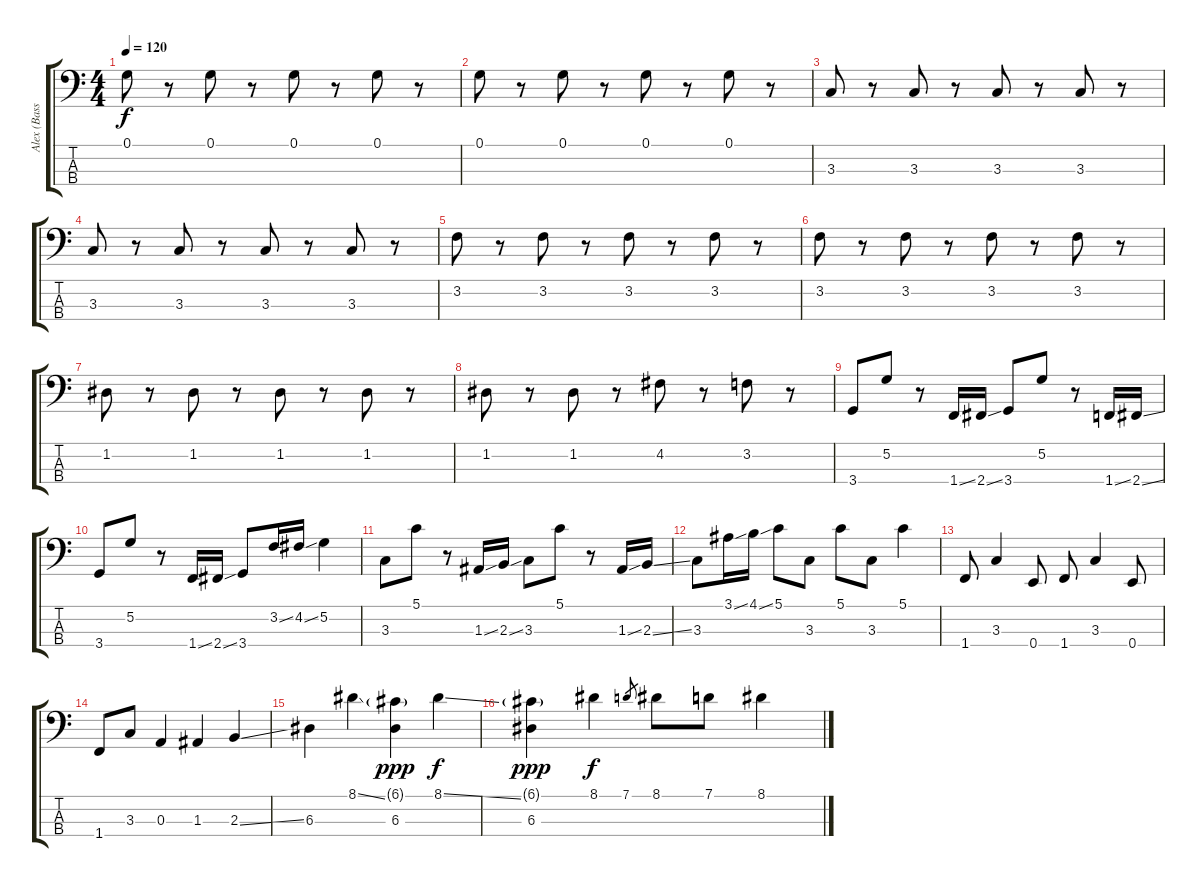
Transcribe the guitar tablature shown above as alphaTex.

\track ("Alex (Bass)" "Alex (Bass") {instrument electricbasspick}
\staff {score tabs}
\tuning (G2 D2 A1 E1) {hide}
\ts (4 4)
\tempo 120
\clef f4
\ks c
0.1.8{dy f instrument electricbasspick} r.8 0.1.8 r.8 0.1.8 r.8 0.1.8 r.8 |
0.1.8 r.8 0.1.8 r.8 0.1.8 r.8 0.1.8 r.8 |
3.3.8 r.8 3.3.8 r.8 3.3.8 r.8 3.3.8 r.8 |
3.3.8 r.8 3.3.8 r.8 3.3.8 r.8 3.3.8 r.8 |
3.2.8 r.8 3.2.8 r.8 3.2.8 r.8 3.2.8 r.8 |
3.2.8 r.8 3.2.8 r.8 3.2.8 r.8 3.2.8 r.8 |
1.2.8 r.8 1.2.8 r.8 1.2.8 r.8 1.2.8 r.8 |
1.2.8 r.8 1.2.8 r.8 4.2.8 r.8 3.2.8 r.8 |
3.4.8 5.2.8 r.8 1.4{ss}.16 2.4{ss}.16 3.4.8 5.2.8 r.8 1.4{ss}.16 2.4{ss}.16 |
3.4.8 5.2.8 r.8 1.4{ss}.16 2.4{ss}.16 3.4.8 3.2{ss}.16 4.2{ss}.16 5.2.4 |
3.3.8 5.1.8 r.8 1.3{ss}.16 2.3{ss}.16 3.3.8 5.1.8 r.8 1.3{ss}.16 2.3{ss}.16 |
3.3.8 3.1{ss}.16 4.1{ss}.16 5.1.8 3.3.8 5.1.8 3.3.8 5.1.4 |
1.4.8 3.3.4 0.4.8 1.4.8 3.3.4 0.4.8 |
1.4.8 3.3.8 0.3.4 1.3.4 2.3{ss}.4 |
6.3.4 8.1{ss}.4 (6.1{g} 6.3).4{dy ppp} 8.1{ss}.4{dy f} |
(6.1{g} 6.3).4{dy ppp} 8.1.4{dy f} 7.1.8{gr} 8.1.8 7.1.8 8.1.4
